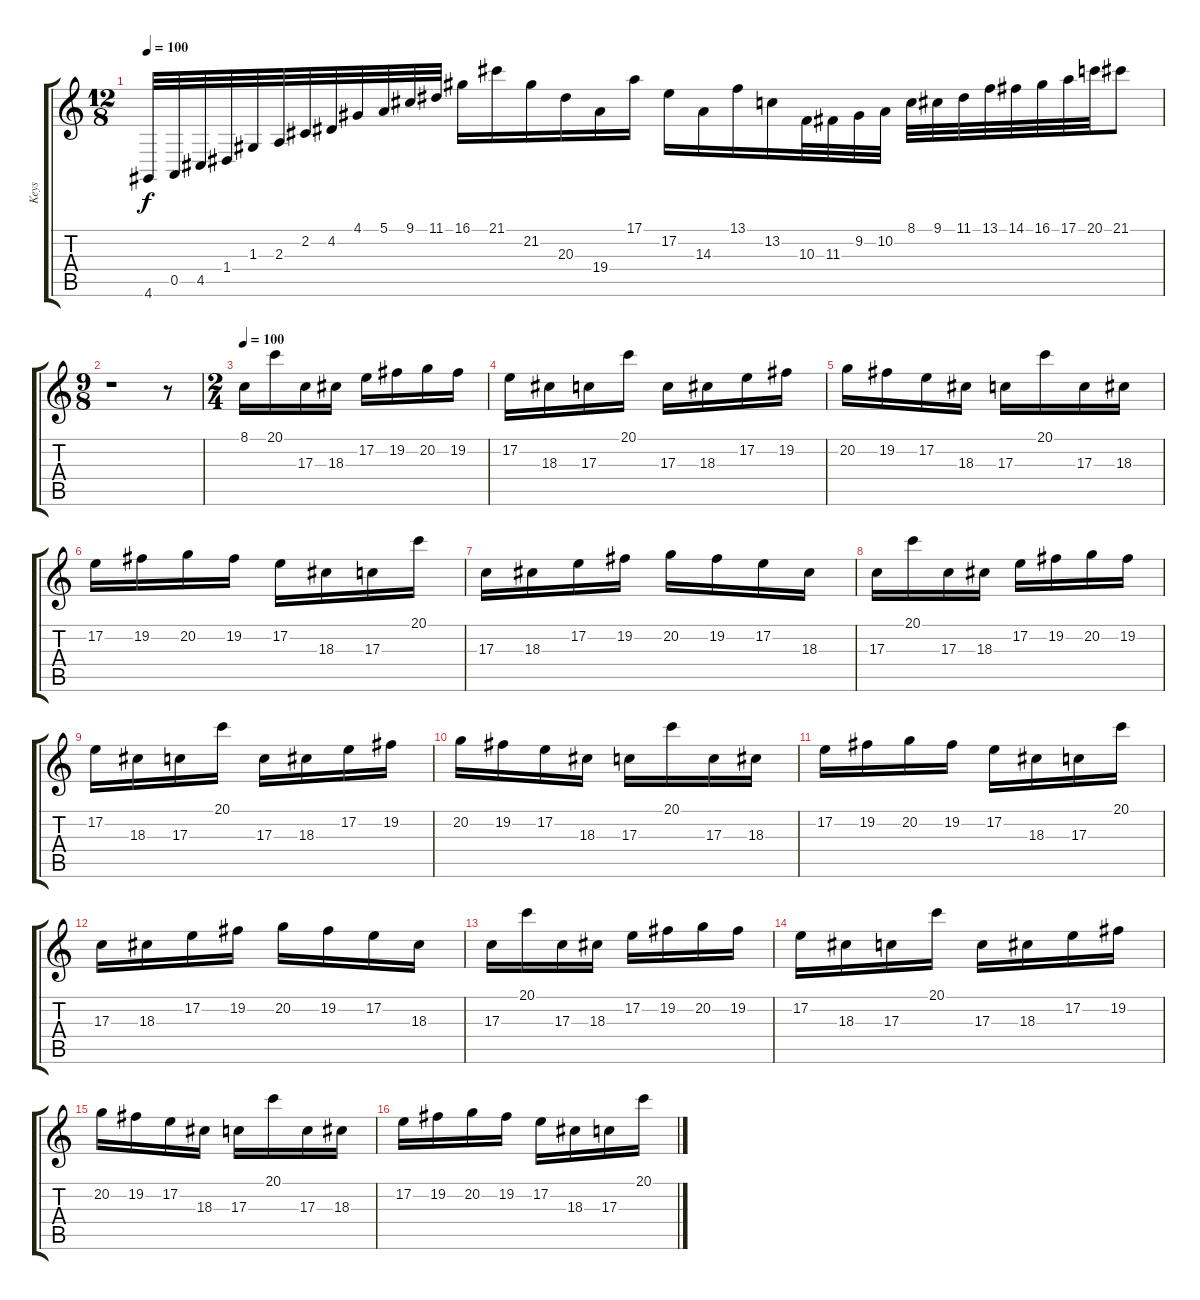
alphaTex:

\track ("Keys" "Keys") {instrument fx8scifi}
\staff {score tabs}
\tuning (E4 B3 G3 D3 A2 E2) {hide}
\ts (12 8)
\tempo 100
\clef g2
\ks c
4.6.32{dy f volume 14 instrument acousticgrandpiano} 0.5.32 4.5.32 1.4.32 1.3.32 2.3.32 2.2.32 4.2.32 4.1.32 5.1.32 9.1.32 11.1.32 16.1.16 21.1.16 21.2.16 20.3.16 19.4.16 17.1.16 17.2.16 14.3.16 13.1.16 13.2.16 10.3.32 11.3.32 9.2.32 10.2.32 8.1.32 9.1.32 11.1.32 13.1.32 14.1.32 16.1.32 17.1.32 20.1.32 21.1.8 |
\ts (9 8)
r.1 r.8 |
\ts (2 4)
\tempo 100
8.1.16{volume 9 instrument fx8scifi} 20.1.16 17.3.16 18.3.16 17.2.16 19.2.16 20.2.16 19.2.16 |
17.2.16 18.3.16 17.3.16 20.1.16 17.3.16 18.3.16 17.2.16 19.2.16 |
20.2.16 19.2.16 17.2.16 18.3.16 17.3.16 20.1.16 17.3.16 18.3.16 |
17.2.16 19.2.16 20.2.16 19.2.16 17.2.16 18.3.16 17.3.16 20.1.16 |
17.3.16 18.3.16 17.2.16 19.2.16 20.2.16 19.2.16 17.2.16 18.3.16 |
17.3.16 20.1.16 17.3.16 18.3.16 17.2.16 19.2.16 20.2.16 19.2.16 |
17.2.16 18.3.16 17.3.16 20.1.16 17.3.16 18.3.16 17.2.16 19.2.16 |
20.2.16 19.2.16 17.2.16 18.3.16 17.3.16 20.1.16 17.3.16 18.3.16 |
17.2.16 19.2.16 20.2.16 19.2.16 17.2.16 18.3.16 17.3.16 20.1.16 |
17.3.16 18.3.16 17.2.16 19.2.16 20.2.16 19.2.16 17.2.16 18.3.16 |
17.3.16 20.1.16 17.3.16 18.3.16 17.2.16 19.2.16 20.2.16 19.2.16 |
17.2.16 18.3.16 17.3.16 20.1.16 17.3.16 18.3.16 17.2.16 19.2.16 |
20.2.16 19.2.16 17.2.16 18.3.16 17.3.16 20.1.16 17.3.16 18.3.16 |
17.2.16 19.2.16 20.2.16 19.2.16 17.2.16 18.3.16 17.3.16 20.1.16
